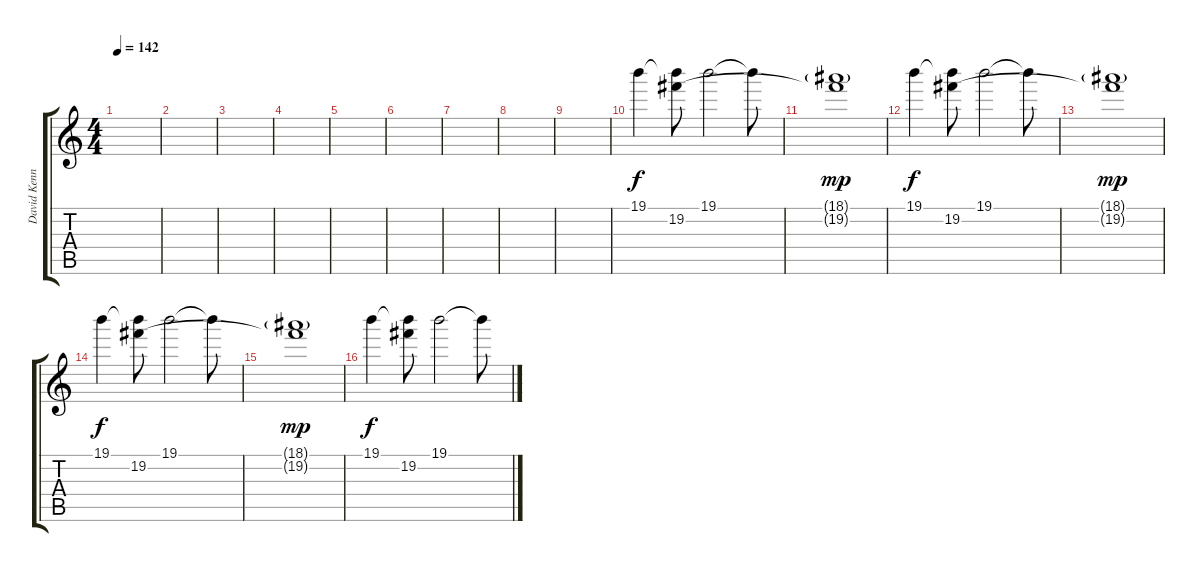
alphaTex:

\track ("David Kennedy" "David Kenn") {instrument electricguitarclean}
\staff {score tabs}
\tuning (E4 B3 G3 D3 A2 E2) {hide}
\ts (4 4)
\tempo 142
\clef g2
\ks c
|
|
|
|
|
|
|
|
|
19.1.4{dy f} (19.1{t} 19.2).8 19.1.2 19.1{t}.8 |
(18.1{g} 19.2{t}).1{dy mp} |
19.1.4{dy f} (19.1{t} 19.2).8 19.1.2 19.1{t}.8 |
(18.1{g} 19.2{t}).1{dy mp} |
19.1.4{dy f} (19.1{t} 19.2).8 19.1.2 19.1{t}.8 |
(18.1{g} 19.2{t}).1{dy mp} |
19.1.4{dy f} (19.1{t} 19.2).8 19.1.2 19.1{t}.8
